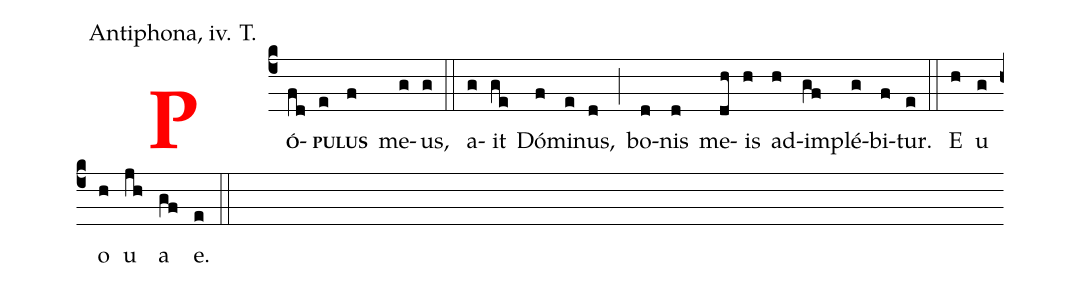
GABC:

office-part: Antiphona, iv. T.;
%%
<v>\bf\textcolor{red}{P}</v><v>\bf\scriptsize{Ó}</v>(c4fd)<v>\bf\scriptsize{PU}</v>(e)<v>\bf\scriptsize{LUS}</v>(f) me(g)us,(g) (::)
a(g)it(ge) Dó(f)mi(e)nus,(d) (;) bo(d)nis(d) me(dh)is(h) ad(h)im(gf)plé(g)bi(f)tur.(e) (::)
E(h) u(g) o(h) u(jh) a(gf) e.(e) (::)
